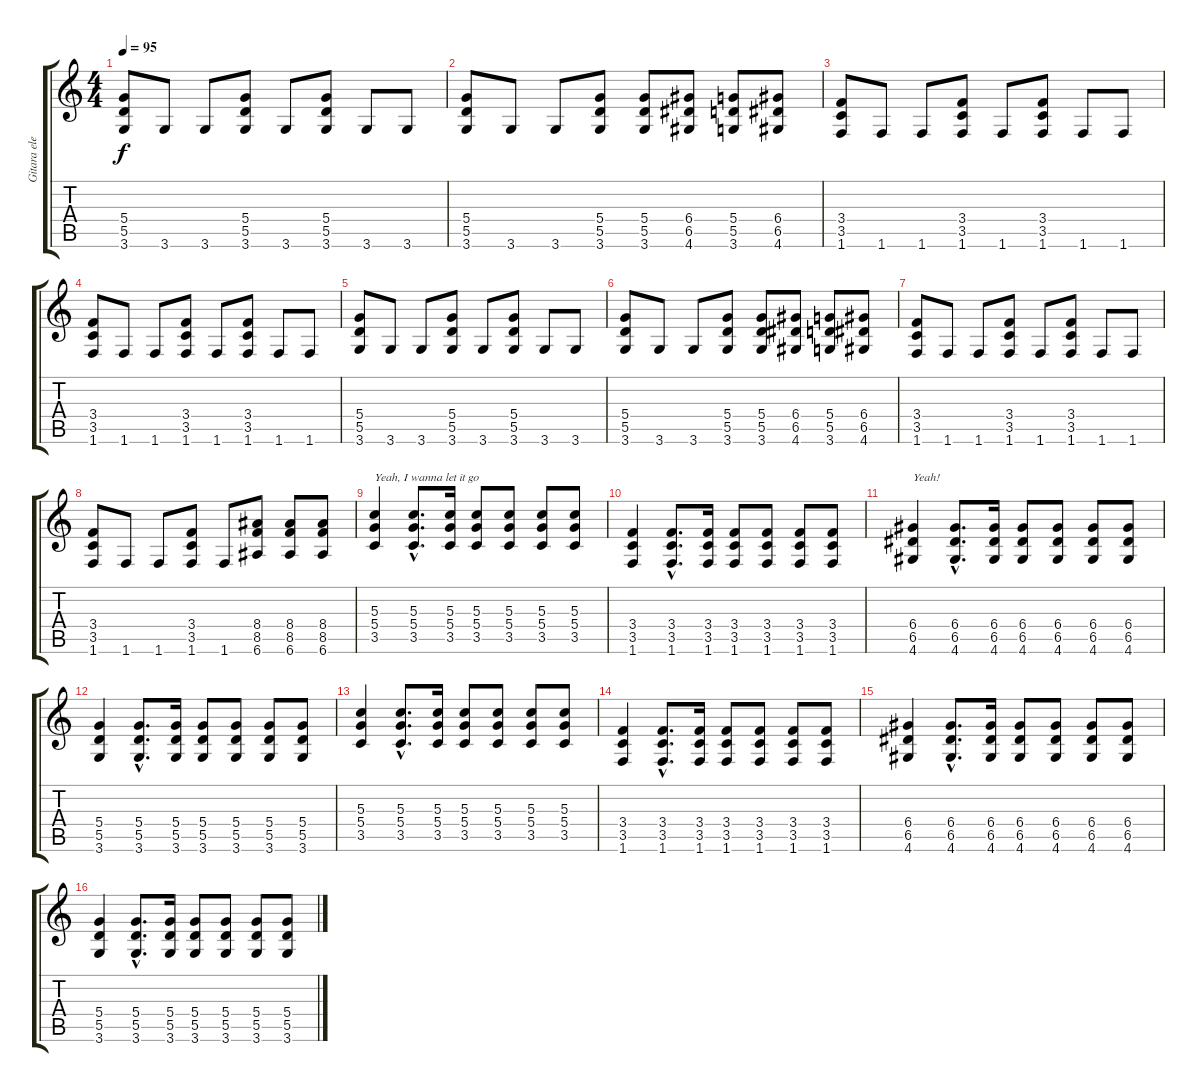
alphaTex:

\track ("Gitara elektryczna" "Gitara ele") {instrument distortionguitar}
\staff {score tabs}
\tuning (E4 B3 G3 D3 A2 E2) {hide}
\ts (4 4)
\tempo 95
\clef g2
\ks c
(5.4 5.5 3.6).8{dy f} 3.6.8 3.6.8 (5.4 5.5 3.6).8 3.6.8 (5.4 5.5 3.6).8 3.6.8 3.6.8 |
(5.4 5.5 3.6).8 3.6.8 3.6.8 (5.4 5.5 3.6).8 (5.4 5.5 3.6).8 (6.4 6.5 4.6).8 (5.4 5.5 3.6).8 (6.4 6.5 4.6).8 |
(3.4 3.5 1.6).8 1.6.8 1.6.8 (3.4 3.5 1.6).8 1.6.8 (3.4 3.5 1.6).8 1.6.8 1.6.8 |
(3.4 3.5 1.6).8 1.6.8 1.6.8 (3.4 3.5 1.6).8 1.6.8 (3.4 3.5 1.6).8 1.6.8 1.6.8 |
(5.4 5.5 3.6).8 3.6.8 3.6.8 (5.4 5.5 3.6).8 3.6.8 (5.4 5.5 3.6).8 3.6.8 3.6.8 |
(5.4 5.5 3.6).8 3.6.8 3.6.8 (5.4 5.5 3.6).8 (5.4 5.5 3.6).8 (6.4 6.5 4.6).8 (5.4 5.5 3.6).8 (6.4 6.5 4.6).8 |
(3.4 3.5 1.6).8 1.6.8 1.6.8 (3.4 3.5 1.6).8 1.6.8 (3.4 3.5 1.6).8 1.6.8 1.6.8 |
(3.4 3.5 1.6).8 1.6.8 1.6.8 (3.4 3.5 1.6).8 1.6.8 (8.4 8.5 6.6).8 (8.4 8.5 6.6).8 (8.4 8.5 6.6).8 |
(5.3 5.4 3.5).4{txt "Yeah, I wanna let it go"} (5.3{hac} 5.4{hac} 3.5{hac}).8{d} (5.3 5.4 3.5).16 (5.3 5.4 3.5).8 (5.3 5.4 3.5).8 (5.3 5.4 3.5).8 (5.3 5.4 3.5).8 |
(3.4 3.5 1.6).4 (3.4{hac} 3.5{hac} 1.6{hac}).8{d} (3.4 3.5 1.6).16 (3.4 3.5 1.6).8 (3.4 3.5 1.6).8 (3.4 3.5 1.6).8 (3.4 3.5 1.6).8 |
(6.4 6.5 4.6).4{txt "Yeah!"} (6.4{hac} 6.5{hac} 4.6{hac}).8{d} (6.4 6.5 4.6).16 (6.4 6.5 4.6).8 (6.4 6.5 4.6).8 (6.4 6.5 4.6).8 (6.4 6.5 4.6).8 |
(5.4 5.5 3.6).4 (5.4{hac} 5.5{hac} 3.6{hac}).8{d} (5.4 5.5 3.6).16 (5.4 5.5 3.6).8 (5.4 5.5 3.6).8 (5.4 5.5 3.6).8 (5.4 5.5 3.6).8 |
(5.3 5.4 3.5).4 (5.3{hac} 5.4{hac} 3.5{hac}).8{d} (5.3 5.4 3.5).16 (5.3 5.4 3.5).8 (5.3 5.4 3.5).8 (5.3 5.4 3.5).8 (5.3 5.4 3.5).8 |
(3.4 3.5 1.6).4 (3.4{hac} 3.5{hac} 1.6{hac}).8{d} (3.4 3.5 1.6).16 (3.4 3.5 1.6).8 (3.4 3.5 1.6).8 (3.4 3.5 1.6).8 (3.4 3.5 1.6).8 |
(6.4 6.5 4.6).4 (6.4{hac} 6.5{hac} 4.6{hac}).8{d} (6.4 6.5 4.6).16 (6.4 6.5 4.6).8 (6.4 6.5 4.6).8 (6.4 6.5 4.6).8 (6.4 6.5 4.6).8 |
(5.4 5.5 3.6).4 (5.4{hac} 5.5{hac} 3.6{hac}).8{d} (5.4 5.5 3.6).16 (5.4 5.5 3.6).8 (5.4 5.5 3.6).8 (5.4 5.5 3.6).8 (5.4 5.5 3.6).8
